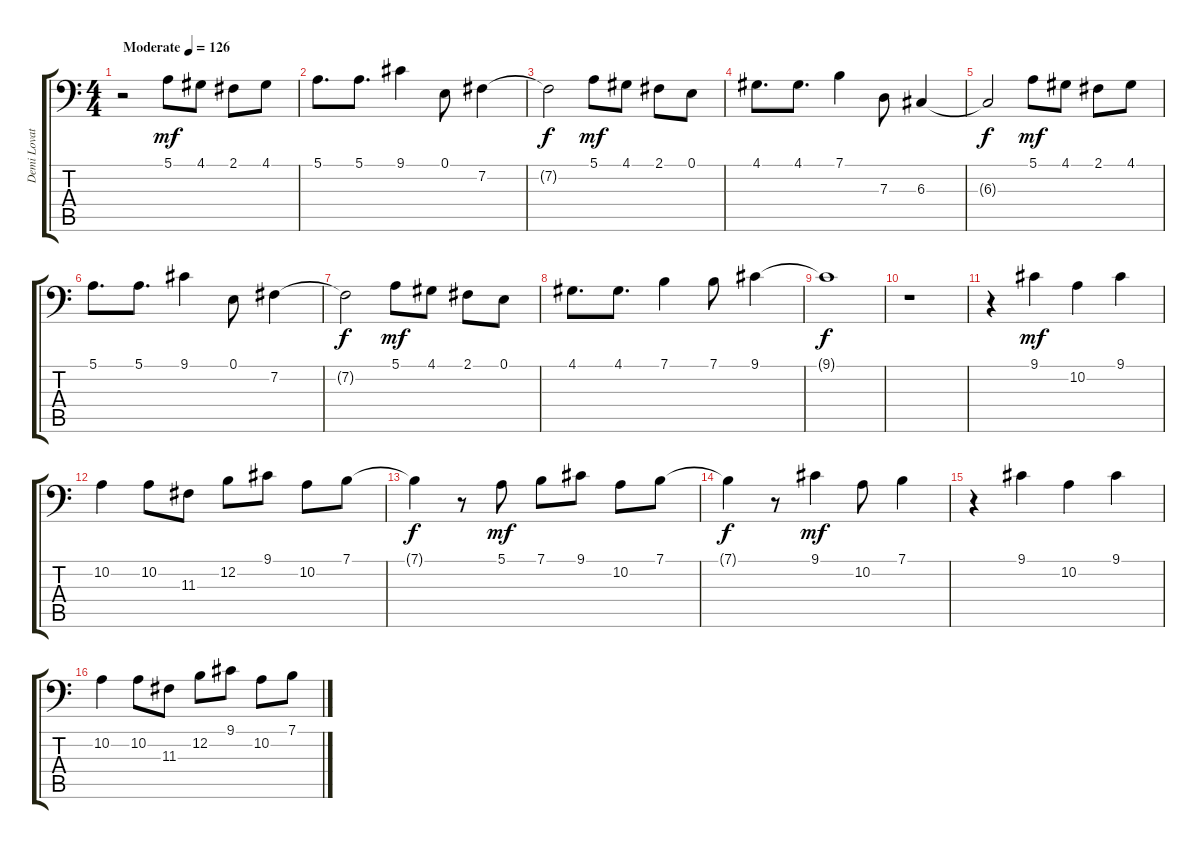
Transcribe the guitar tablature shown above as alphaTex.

\track ("Demi Lovato" "Demi Lovat") {instrument acousticgrandpiano}
\staff {score tabs}
\tuning (E3 B2 G2 D2 A1 E1) {hide}
\ts (4 4)
\tempo (126 "Moderate")
\clef f4
\ks c
r.2{dy mf instrument acousticgrandpiano} 5.1.8 4.1.8 2.1.8 4.1.8 |
5.1.8{d} 5.1.8{d} 9.1.4 0.1.8 7.2.4 |
7.2{t}.2{dy f} 5.1.8{dy mf} 4.1.8 2.1.8 0.1.8 |
4.1.8{d} 4.1.8{d} 7.1.4 7.3.8 6.3.4 |
6.3{t}.2{dy f} 5.1.8{dy mf} 4.1.8 2.1.8 4.1.8 |
5.1.8{d} 5.1.8{d} 9.1.4 0.1.8 7.2.4 |
7.2{t}.2{dy f} 5.1.8{dy mf} 4.1.8 2.1.8 0.1.8 |
4.1.8{d} 4.1.8{d} 7.1.4 7.1.8 9.1.4 |
9.1{t}.1{dy f} |
r.1 |
r.4 9.1.4{dy mf} 10.2.4 9.1.4 |
10.2.4 10.2.8 11.3.8 12.2.8 9.1.8 10.2.8 7.1.8 |
7.1{t}.4{dy f} r.8 5.1.8{dy mf} 7.1.8 9.1.8 10.2.8 7.1.8 |
7.1{t}.4{dy f} r.8 9.1.4{dy mf} 10.2.8 7.1.4 |
r.4 9.1.4 10.2.4 9.1.4 |
10.2.4 10.2.8 11.3.8 12.2.8 9.1.8 10.2.8 7.1.8
